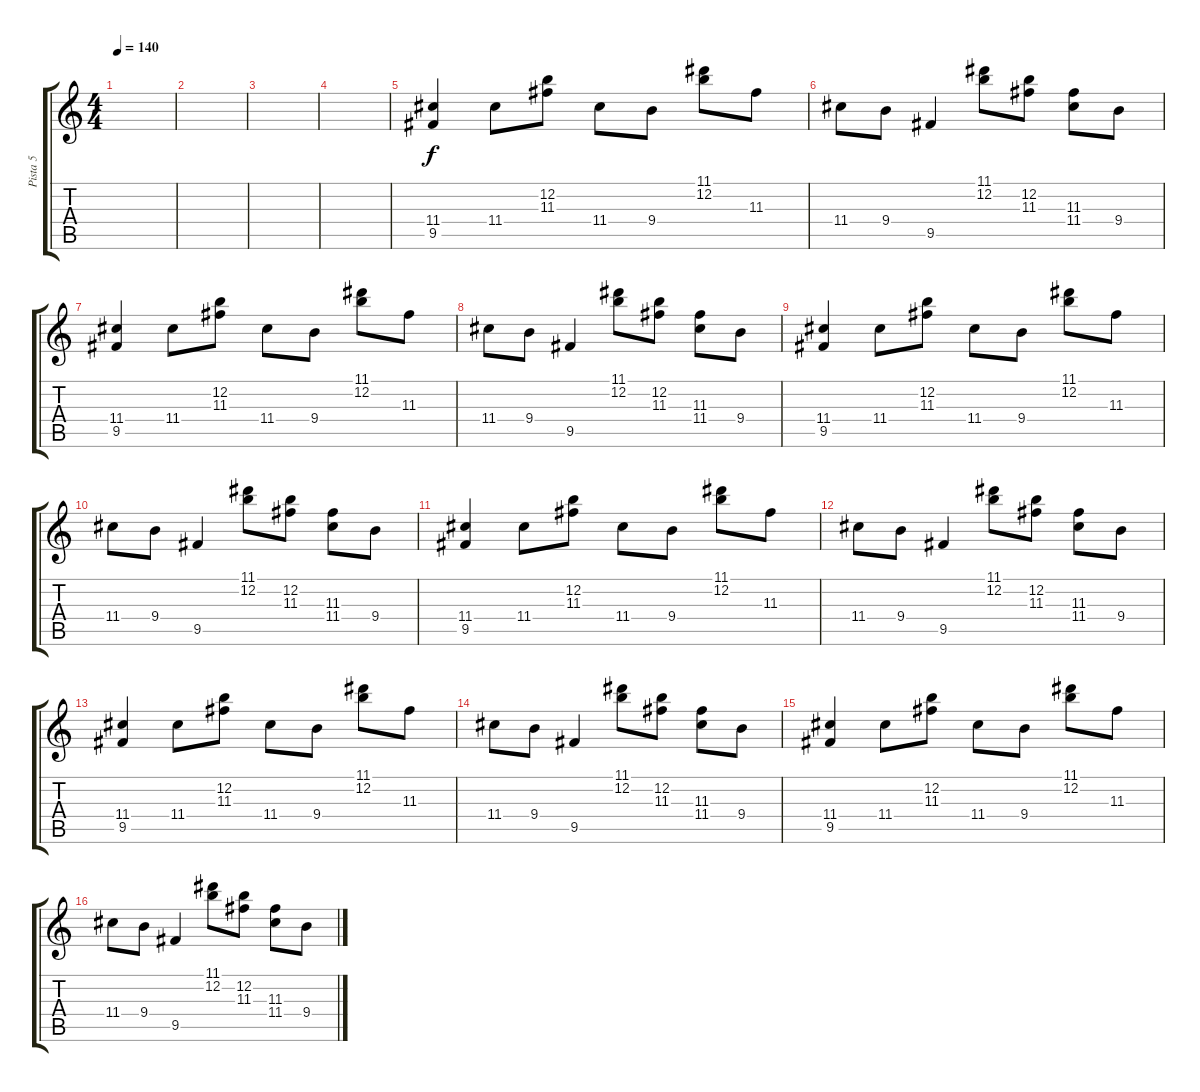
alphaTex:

\track ("Pista 5" "Pista 5") {instrument acousticguitarnylon}
\staff {score tabs}
\tuning (E4 B3 G3 D3 A2 E2) {hide}
\ts (4 4)
\tempo 140
\clef g2
\ks c
|
|
|
|
(11.4 9.5).4 11.4.8 (12.2 11.3).8 11.4.8 9.4.8 (11.1 12.2).8 11.3.8 |
11.4.8 9.4.8 9.5.4 (11.1 12.2).8 (12.2 11.3).8 (11.3 11.4).8 9.4.8 |
(11.4 9.5).4 11.4.8 (12.2 11.3).8 11.4.8 9.4.8 (11.1 12.2).8 11.3.8 |
11.4.8 9.4.8 9.5.4 (11.1 12.2).8 (12.2 11.3).8 (11.3 11.4).8 9.4.8 |
(11.4 9.5).4 11.4.8 (12.2 11.3).8 11.4.8 9.4.8 (11.1 12.2).8 11.3.8 |
11.4.8 9.4.8 9.5.4 (11.1 12.2).8 (12.2 11.3).8 (11.3 11.4).8 9.4.8 |
(11.4 9.5).4 11.4.8 (12.2 11.3).8 11.4.8 9.4.8 (11.1 12.2).8 11.3.8 |
11.4.8 9.4.8 9.5.4 (11.1 12.2).8 (12.2 11.3).8 (11.3 11.4).8 9.4.8 |
(11.4 9.5).4 11.4.8 (12.2 11.3).8 11.4.8 9.4.8 (11.1 12.2).8 11.3.8 |
11.4.8 9.4.8 9.5.4 (11.1 12.2).8 (12.2 11.3).8 (11.3 11.4).8 9.4.8 |
(11.4 9.5).4 11.4.8 (12.2 11.3).8 11.4.8 9.4.8 (11.1 12.2).8 11.3.8 |
11.4.8 9.4.8 9.5.4 (11.1 12.2).8 (12.2 11.3).8 (11.3 11.4).8 9.4.8
